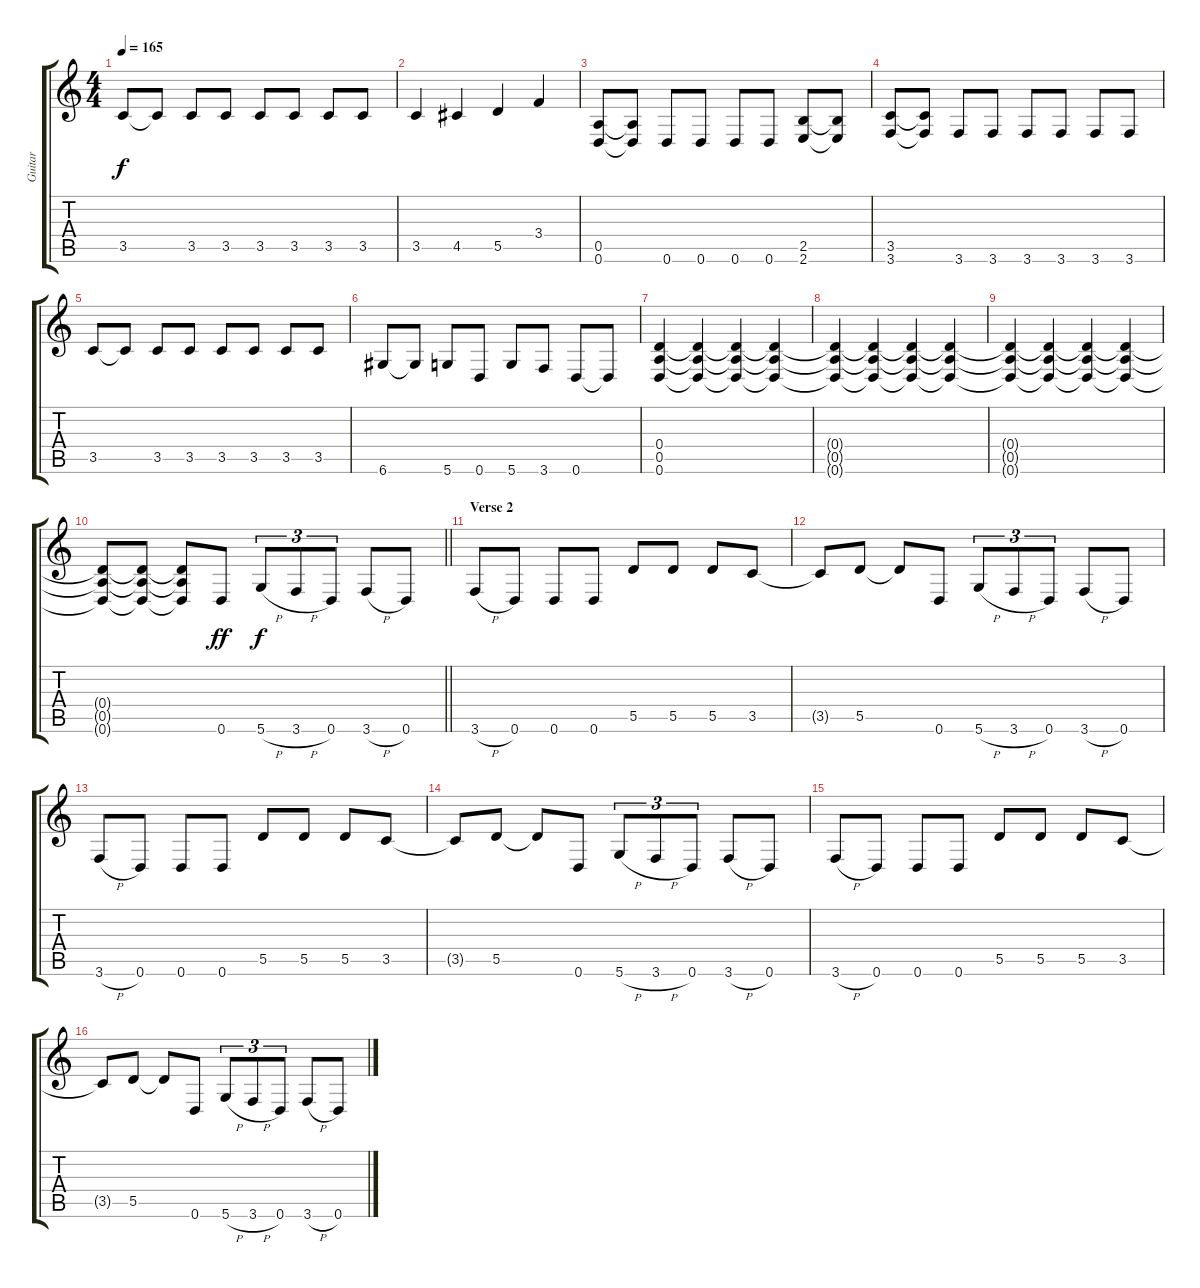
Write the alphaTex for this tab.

\track ("Guitar" "Guitar") {instrument overdrivenguitar}
\staff {score tabs}
\tuning (E4 B3 G3 D3 A2 D2) {hide}
\ts (4 4)
\tempo 165
\clef g2
\ks c
3.5.8{dy f} 3.5{t}.8 3.5.8 3.5.8 3.5.8 3.5.8 3.5.8 3.5.8 |
3.5.4 4.5.4 5.5.4 3.4.4 |
(0.5 0.6).8 (0.5{t} 0.6{t}).8 0.6.8 0.6.8 0.6.8 0.6.8 (2.5 2.6).8 (2.5{t} 2.6{t}).8 |
(3.5 3.6).8 (3.5{t} 3.6{t}).8 3.6.8 3.6.8 3.6.8 3.6.8 3.6.8 3.6.8 |
3.5.8 3.5{t}.8 3.5.8 3.5.8 3.5.8 3.5.8 3.5.8 3.5.8 |
6.6.8 6.6{t}.8 5.6.8 0.6.8 5.6.8 3.6.8 0.6.8 0.6{t}.8 |
(0.4 0.5 0.6).4 (0.4{t} 0.5{t} 0.6{t}).4 (0.4{t} 0.5{t} 0.6{t}).4 (0.4{t} 0.5{t} 0.6{t}).4 |
(0.4{t} 0.5{t} 0.6{t}).4 (0.4{t} 0.5{t} 0.6{t}).4 (0.4{t} 0.5{t} 0.6{t}).4 (0.4{t} 0.5{t} 0.6{t}).4 |
(0.4{t} 0.5{t} 0.6{t}).4 (0.4{t} 0.5{t} 0.6{t}).4 (0.4{t} 0.5{t} 0.6{t}).4 (0.4{t} 0.5{t} 0.6{t}).4 |
\barLineRight lightlight
(0.4{t} 0.5{t} 0.6{t}).8 (0.4{t} 0.5{t} 0.6{t}).8 (0.4{t} 0.5{t} 0.6{t}).8 0.6.8{dy ff} 5.6{h}.8{tu (3 2) dy f} 3.6{h}.8{tu (3 2)} 0.6.8{tu (3 2)} 3.6{h}.8 0.6.8 |
\section ("" "Verse 2")
3.6{h}.8 0.6.8 0.6.8 0.6.8 5.5.8 5.5.8 5.5.8 3.5.8 |
3.5{t}.8 5.5.8 5.5{t}.8 0.6.8 5.6{h}.8{tu (3 2)} 3.6{h}.8{tu (3 2)} 0.6.8{tu (3 2)} 3.6{h}.8 0.6.8 |
3.6{h}.8 0.6.8 0.6.8 0.6.8 5.5.8 5.5.8 5.5.8 3.5.8 |
3.5{t}.8 5.5.8 5.5{t}.8 0.6.8 5.6{h}.8{tu (3 2)} 3.6{h}.8{tu (3 2)} 0.6.8{tu (3 2)} 3.6{h}.8 0.6.8 |
3.6{h}.8 0.6.8 0.6.8 0.6.8 5.5.8 5.5.8 5.5.8 3.5.8 |
3.5{t}.8 5.5.8 5.5{t}.8 0.6.8 5.6{h}.8{tu (3 2)} 3.6{h}.8{tu (3 2)} 0.6.8{tu (3 2)} 3.6{h}.8 0.6.8
